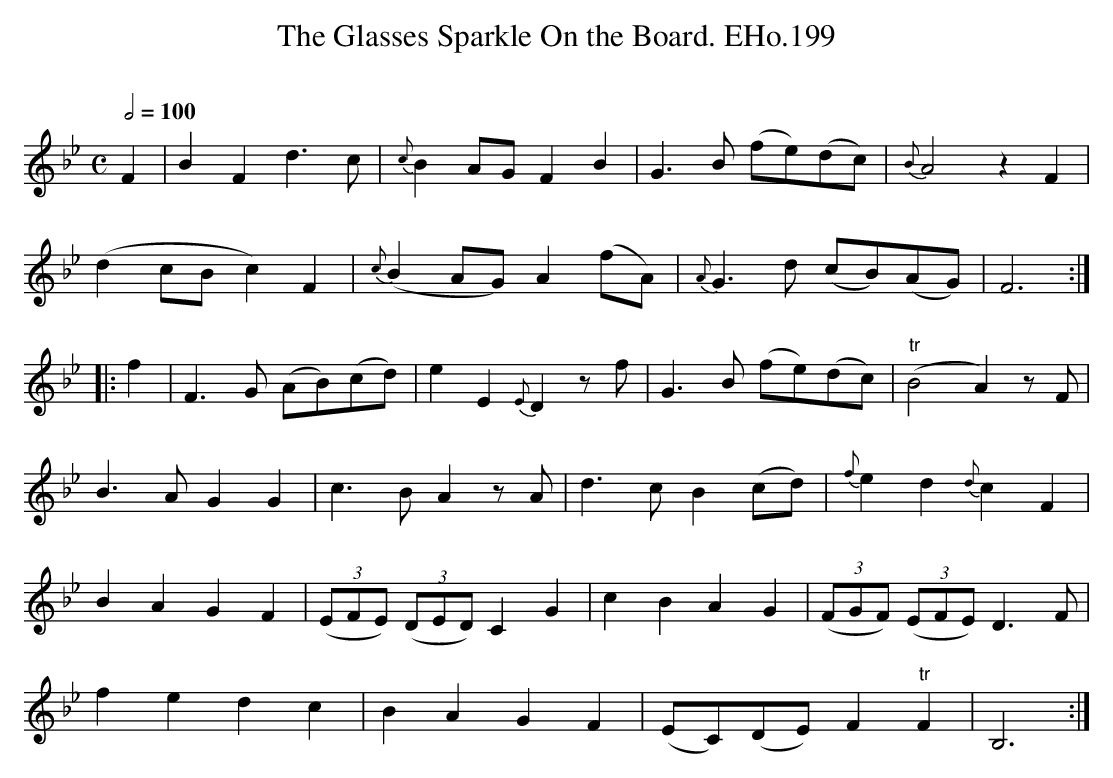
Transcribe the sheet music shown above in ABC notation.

X:1
T:Glasses Sparkle On the Board. EHo.199, The
M:C
L:1/8
Q:1/2=100
O:
K:Bb
F2 | B2 F2 d3c | {c}B2 AG F2 B2 | G3B (fe)(dc) | {B}A4z2F2 |
(d2 cB c2) F2 | {c}(B2 AG)A2 (fA) | {A}G3 d (cB)(AG) | F6 :|
|: f2 | F3G (AB)(cd) | e2E2{E}D2 zf | G3B (fe)(dc) | "tr"(B4A2) zF |
B3A G2 G2 | c3B A2zA | d3c B2(cd) | {f}e2 d2 {d}c2 F2 |
B2 A2 G2 F2 | ((3EFE) ((3DED) C2 G2 | c2 B2 A2 G2 | ((3FGF) ((3EFE) D3F |
f2 e2 d2 c2 | B2 A2 G2 F2 | (EC)(DE) F2 "tr"F2 | B,6 :|
